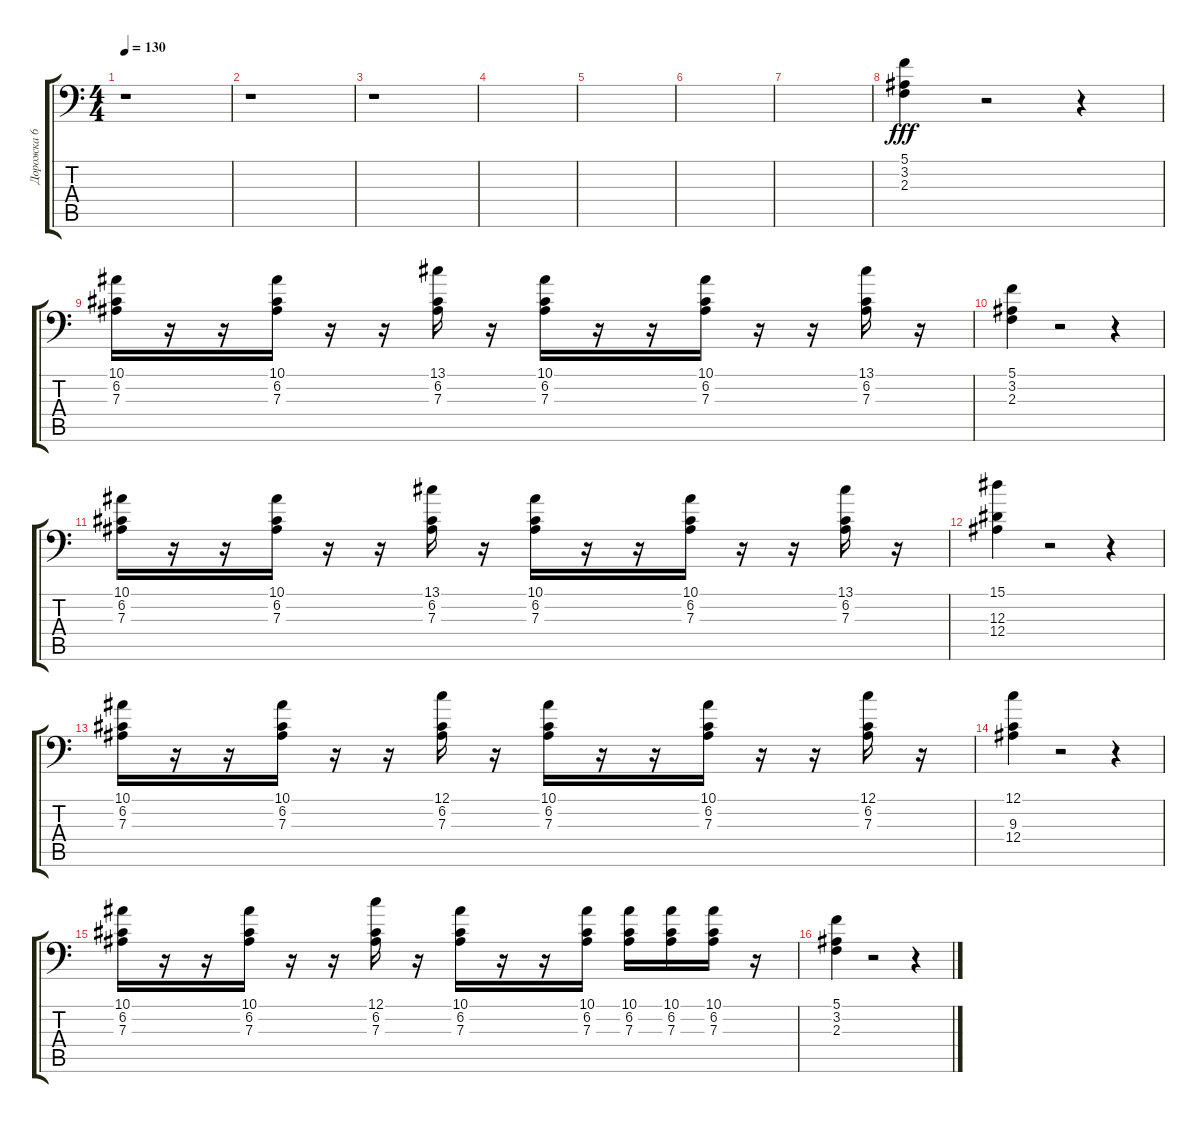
\track ("Дорожка 6" "Дорожка 6") {instrument stringensemble1}
\staff {score tabs}
\tuning (C4 G3 Eb3 Bb2 F2 Bb1) {hide}
\ts (4 4)
\tempo 130
\clef f4
\ks c
r.1{dy fff} |
r.1 |
r.1 |
|
|
|
|
(5.1 3.2 2.3).4 r.2 r.4 |
(10.1 6.2 7.3).16 r.16 r.16 (10.1 6.2 7.3).16 r.16 r.16 (13.1 6.2 7.3).16 r.16 (10.1 6.2 7.3).16 r.16 r.16 (10.1 6.2 7.3).16 r.16 r.16 (13.1 6.2 7.3).16 r.16 |
(5.1 3.2 2.3).4 r.2 r.4 |
(10.1 6.2 7.3).16 r.16 r.16 (10.1 6.2 7.3).16 r.16 r.16 (13.1 6.2 7.3).16 r.16 (10.1 6.2 7.3).16 r.16 r.16 (10.1 6.2 7.3).16 r.16 r.16 (13.1 6.2 7.3).16 r.16 |
(15.1 12.3 12.4).4 r.2 r.4 |
(10.1 6.2 7.3).16 r.16 r.16 (10.1 6.2 7.3).16 r.16 r.16 (12.1 6.2 7.3).16 r.16 (10.1 6.2 7.3).16 r.16 r.16 (10.1 6.2 7.3).16 r.16 r.16 (12.1 6.2 7.3).16 r.16 |
(12.1 9.3 12.4).4 r.2 r.4 |
(10.1 6.2 7.3).16 r.16 r.16 (10.1 6.2 7.3).16 r.16 r.16 (12.1 6.2 7.3).16 r.16 (10.1 6.2 7.3).16 r.16 r.16 (10.1 6.2 7.3).16 (10.1 6.2 7.3).16 (10.1 6.2 7.3).16 (10.1 6.2 7.3).16 r.16 |
(5.1 3.2 2.3).4 r.2 r.4
